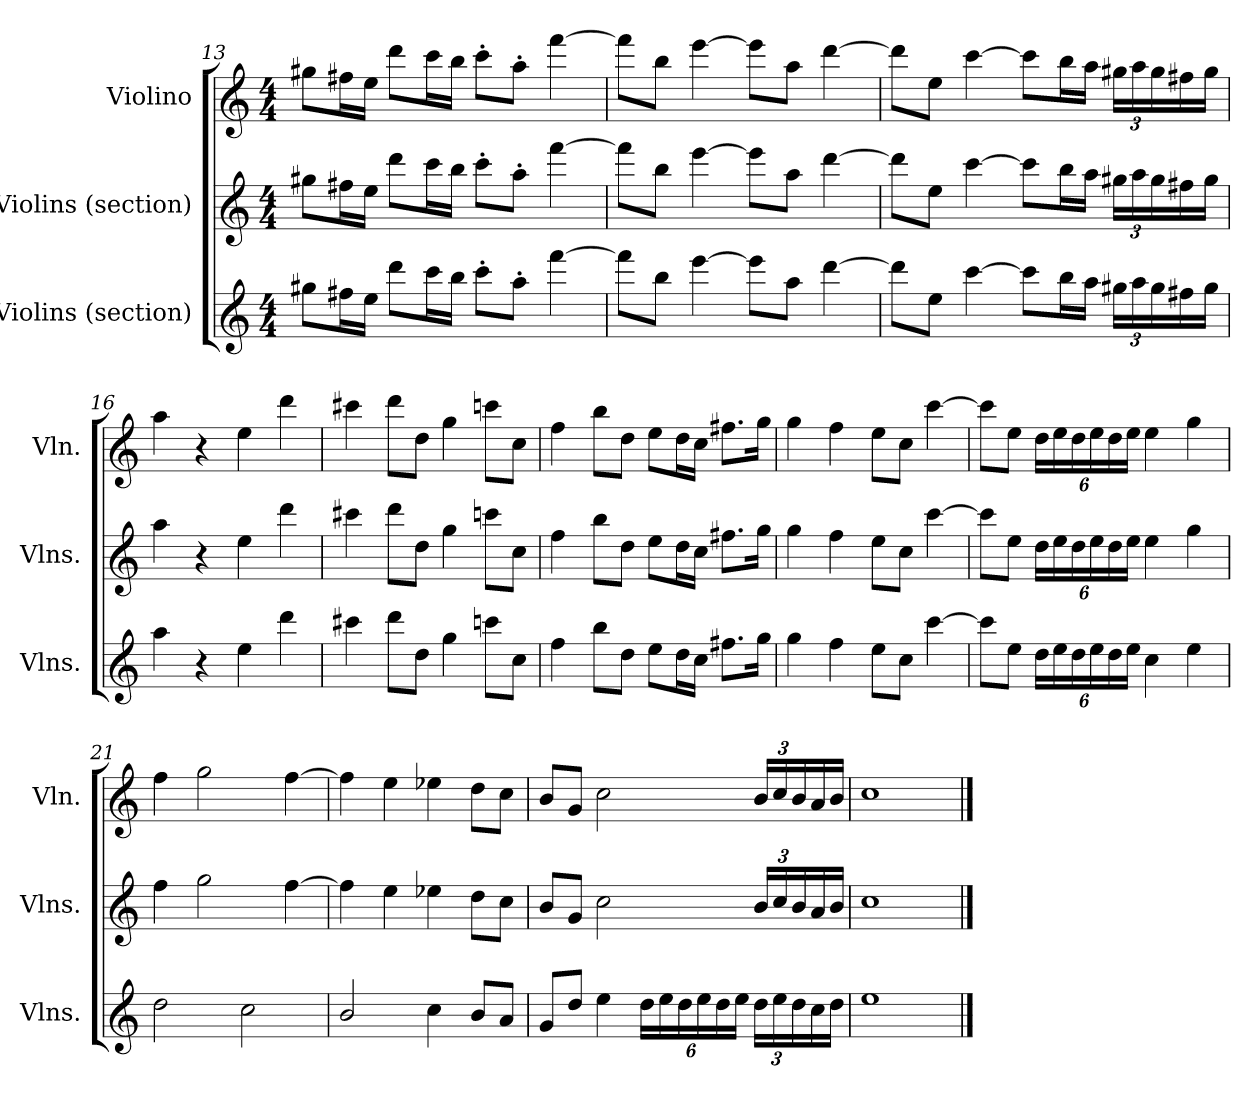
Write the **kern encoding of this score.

**kern	**kern	**kern
*part3	*part2	*part1
*staff3	*staff2	*staff1
*I"Violins (section)	*I"Violins (section)	*I"Violino
*I'Vlns.	*I'Vlns.	*I'Vln.
!!LO:LB:g=z
*clefG2	*clefG2	*clefG2
*k[]	*k[]	*k[]
*M4/4	*M4/4	*M4/4
=13	=13	=13
8gg#X\L	8gg#X\L	8gg#X\L
16ff#X\L	16ff#X\L	16ff#X\L
16ee\JJ	16ee\JJ	16ee\JJ
8ddd\L	8ddd\L	8ddd\L
16ccc\L	16ccc\L	16ccc\L
16bb\JJ	16bb\JJ	16bb\JJ
8ccc'\L	8ccc'\L	8ccc'\L
8aa'\J	8aa'\J	8aa'\J
[4fff\	[4fff\	[4fff\
=14	=14	=14
8fff\L]	8fff\L]	8fff\L]
8bb\J	8bb\J	8bb\J
[4eee\	[4eee\	[4eee\
8eee\L]	8eee\L]	8eee\L]
8aa\J	8aa\J	8aa\J
[4ddd\	[4ddd\	[4ddd\
=15	=15	=15
8ddd\L]	8ddd\L]	8ddd\L]
8ee\J	8ee\J	8ee\J
[4ccc\	[4ccc\	[4ccc\
8ccc\L]	8ccc\L]	8ccc\L]
16bb\L	16bb\L	16bb\L
16aa\JJ	16aa\JJ	16aa\JJ
*Xbrackettup	*Xbrackettup	*Xbrackettup
24gg#X\LL	24gg#X\LL	24gg#X\LL
24aa\	24aa\	24aa\
24gg#\	24gg#\	24gg#\
16ff#X\	16ff#X\	16ff#X\
16gg#\JJ	16gg#\JJ	16gg#\JJ
=16	=16	=16
4aa\	4aa\	4aa\
4r	4r	4r
4ee\	4ee\	4ee\
4ddd\	4ddd\	4ddd\
!!LO:PB:g=z
=17	=17	=17
4ccc#X\	4ccc#X\	4ccc#X\
8ddd\L	8ddd\L	8ddd\L
8dd\J	8dd\J	8dd\J
4gg\	4gg\	4gg\
8cccn\L	8cccn\L	8cccn\L
8cc\J	8cc\J	8cc\J
=18	=18	=18
4ff\	4ff\	4ff\
8bb\L	8bb\L	8bb\L
8dd\J	8dd\J	8dd\J
8ee\L	8ee\L	8ee\L
16dd\L	16dd\L	16dd\L
16cc\JJ	16cc\JJ	16cc\JJ
8.ff#X\L	8.ff#X\L	8.ff#X\L
16gg\Jk	16gg\Jk	16gg\Jk
=19	=19	=19
4gg\	4gg\	4gg\
4ff\	4ff\	4ff\
8ee\L	8ee\L	8ee\L
8cc\J	8cc\J	8cc\J
[4ccc\	[4ccc\	[4ccc\
=20	=20	=20
8ccc\L]	8ccc\L]	8ccc\L]
8ee\J	8ee\J	8ee\J
24dd\LL	24dd\LL	24dd\LL
24ee\	24ee\	24ee\
24dd\	24dd\	24dd\
24ee\	24ee\	24ee\
24dd\	24dd\	24dd\
24ee\JJ	24ee\JJ	24ee\JJ
4cc\	4ee\	4ee\
4ee\	4gg\	4gg\
!!LO:LB:g=z
=21	=21	=21
2dd\	4ff\	4ff\
.	2gg\	2gg\
2cc\	.	.
.	[4ff\	[4ff\
=22	=22	=22
2b/	4ff\]	4ff\]
.	4ee\	4ee\
4cc\	4ee-X\	4ee-X\
8b/L	8dd\L	8dd\L
8a/J	8cc\J	8cc\J
=23	=23	=23
8g/L	8b/L	8b/L
8dd/J	8g/J	8g/J
4ee\	2cc\	2cc\
24dd\LL	.	.
24ee\	.	.
24dd\	.	.
24ee\	.	.
24dd\	.	.
24ee\JJ	.	.
24dd\LL	24b/LL	24b/LL
24ee\	24cc/	24cc/
24dd\	24b/	24b/
16cc\	16a/	16a/
16dd\JJ	16b/JJ	16b/JJ
=24	=24	=24
1ee	1cc	1cc
==	==	==
*-	*-	*-
